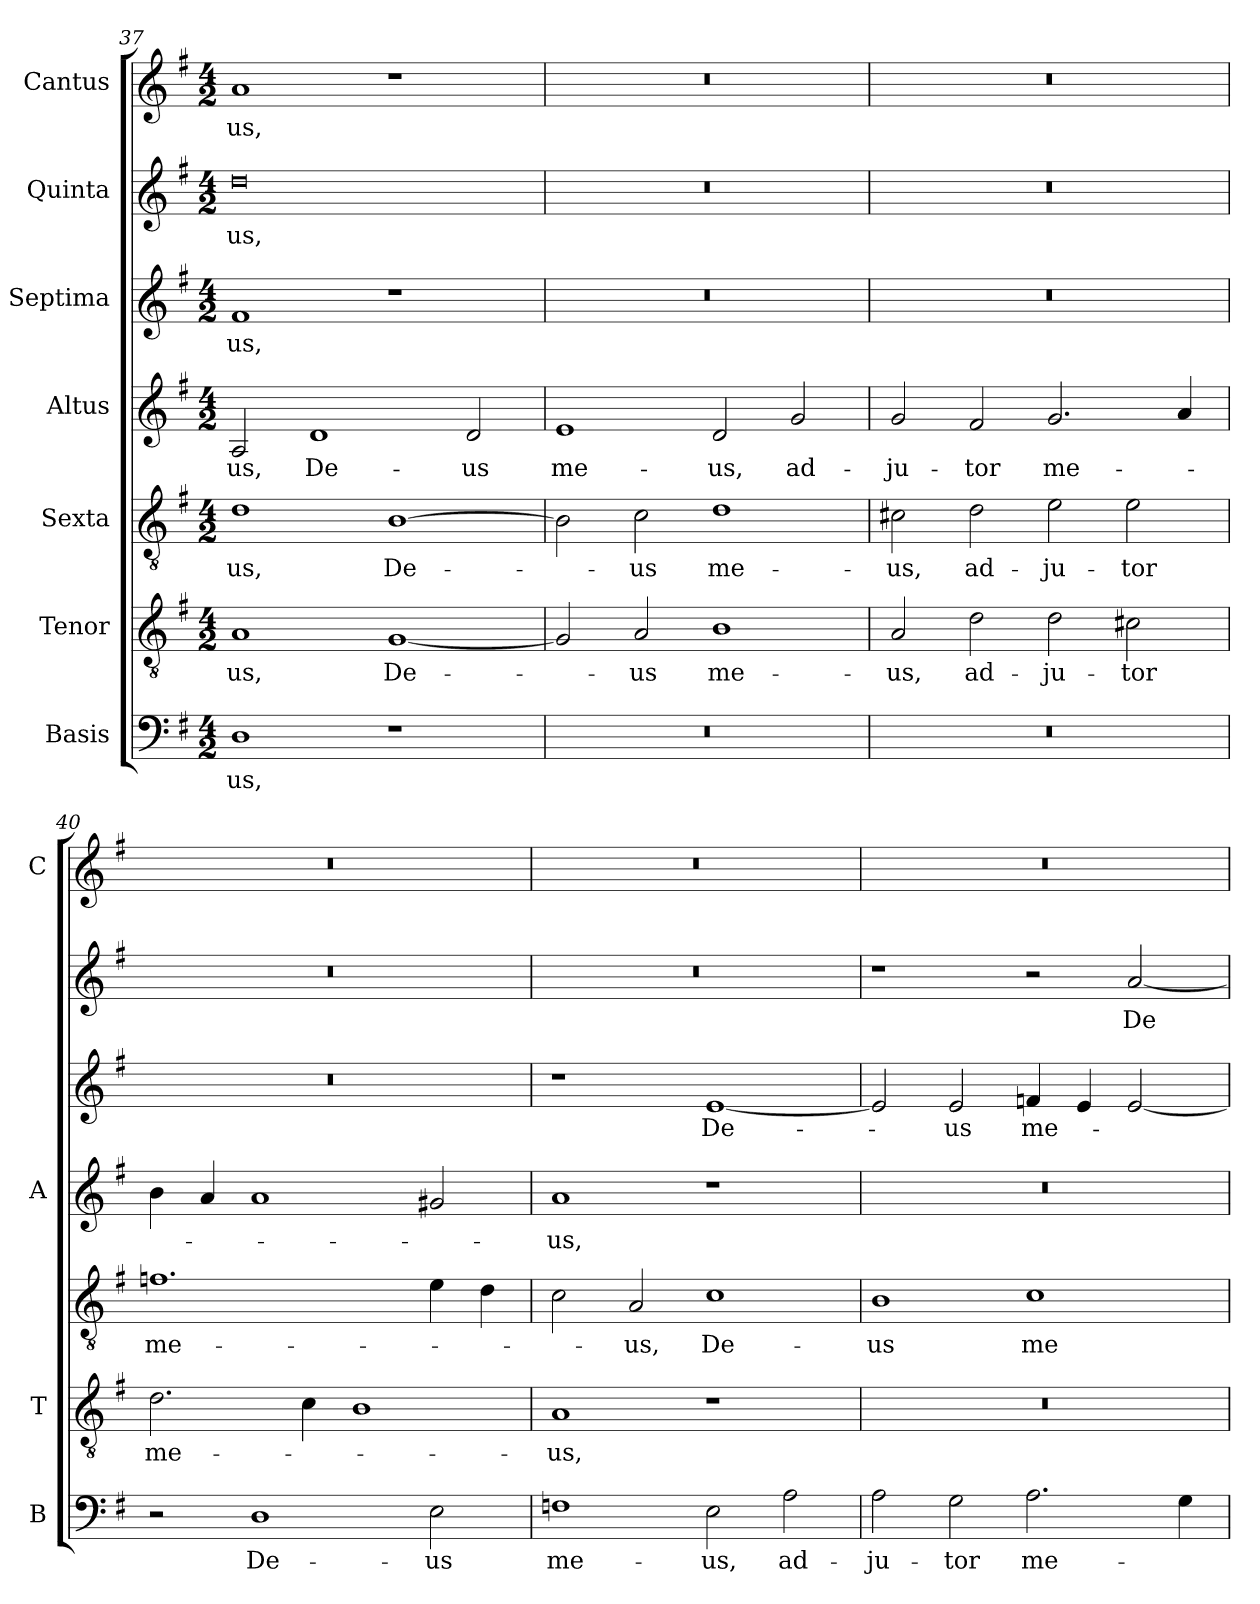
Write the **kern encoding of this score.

**kern	**text	**kern	**text	**kern	**text	**kern	**text	**kern	**text	**kern	**text	**kern	**text
*part7	*part7	*part6	*part6	*part5	*part5	*part4	*part4	*part3	*part3	*part2	*part2	*part1	*part1
*staff7	*staff7	*staff6	*staff6	*staff5	*staff5	*staff4	*staff4	*staff3	*staff3	*staff2	*staff2	*staff1	*staff1
*I"Basis	*	*I"Tenor	*	*I"Sexta	*	*I"Altus	*	*I"Septima	*	*I"Quinta	*	*I"Cantus	*
*I'B	*	*I'T	*	*	*	*I'A	*	*	*	*	*	*I'C	*
*clefF4	*	*clefGv2	*	*clefGv2	*	*clefG2	*	*clefG2	*	*clefG2	*	*clefG2	*
*k[f#]	*	*k[f#]	*	*k[f#]	*	*k[f#]	*	*k[f#]	*	*k[f#]	*	*k[f#]	*
*G:	*	*G:	*	*G:	*	*G:	*	*G:	*	*G:	*	*G:	*
*M4/2	*	*M4/2	*	*M4/2	*	*M4/2	*	*M4/2	*	*M4/2	*	*M4/2	*
=37	=37	=37	=37	=37	=37	=37	=37	=37	=37	=37	=37	=37	=37
!	!LO:LY:b	!	!LO:LY:b	!	!LO:LY:b	!	!LO:LY:b	!	!LO:LY:b	!	!LO:LY:b	!	!LO:LY:b
1D	-us,	1A	-us,	1d	-us,	2A/	-us,	1f#	-us,	0dd	-us,	1a	-us,
!	!	!	!	!	!	!	!LO:LY:b	!	!	!	!	!	!
.	.	.	.	.	.	1d	De-	.	.	.	.	.	.
!	!	!	!LO:LY:b	!	!LO:LY:b	!	!	!	!	!	!	!	!
1r	.	[1G	De-	[1B	De-	.	.	1r	.	.	.	1r	.
!	!	!	!	!	!	!	!LO:LY:b	!	!	!	!	!	!
.	.	.	.	.	.	2d/	-us	.	.	.	.	.	.
=38	=38	=38	=38	=38	=38	=38	=38	=38	=38	=38	=38	=38	=38
!	!	!	!	!	!	!	!LO:LY:b	!	!	!	!	!	!
0r	.	2G/]	.	2B\]	.	1e	me-	0r	.	0r	.	0r	.
!	!	!	!LO:LY:b	!	!LO:LY:b	!	!	!	!	!	!	!	!
.	.	2A/	-us	2c\	-us	.	.	.	.	.	.	.	.
!	!	!	!LO:LY:b	!	!LO:LY:b	!	!LO:LY:b	!	!	!	!	!	!
.	.	1B	me-	1d	me-	2d/	-us,	.	.	.	.	.	.
!	!	!	!	!	!	!	!LO:LY:b	!	!	!	!	!	!
.	.	.	.	.	.	2g/	ad-	.	.	.	.	.	.
=39	=39	=39	=39	=39	=39	=39	=39	=39	=39	=39	=39	=39	=39
!	!	!	!LO:LY:b	!	!LO:LY:b	!	!LO:LY:b	!	!	!	!	!	!
0r	.	2A/	-us,	2c#X\	-us,	2g/	-ju-	0r	.	0r	.	0r	.
!	!	!	!LO:LY:b	!	!LO:LY:b	!	!LO:LY:b	!	!	!	!	!	!
.	.	2d\	ad-	2d\	ad-	2f#/	-tor	.	.	.	.	.	.
!	!	!	!LO:LY:b	!	!LO:LY:b	!	!LO:LY:b	!	!	!	!	!	!
.	.	2d\	-ju-	2e\	-ju-	2.g/	me-	.	.	.	.	.	.
!	!	!	!LO:LY:b	!	!LO:LY:b	!	!	!	!	!	!	!	!
.	.	2c#X\	-tor	2e\	-tor	.	.	.	.	.	.	.	.
.	.	.	.	.	.	4a/	.	.	.	.	.	.	.
!!LO:LB:g=z
=40	=40	=40	=40	=40	=40	=40	=40	=40	=40	=40	=40	=40	=40
!	!	!	!LO:LY:b	!	!LO:LY:b	!	!	!	!	!	!	!	!
2r	.	2.d\	me-	1.fn	me-	4b\	.	0r	.	0r	.	0r	.
.	.	.	.	.	.	4a/	.	.	.	.	.	.	.
!	!LO:LY:b	!	!	!	!	!	!	!	!	!	!	!	!
1D	De-	.	.	.	.	1a	.	.	.	.	.	.	.
.	.	4c\	.	.	.	.	.	.	.	.	.	.	.
.	.	1B	.	.	.	.	.	.	.	.	.	.	.
!	!LO:LY:b	!	!	!	!	!	!	!	!	!	!	!	!
2E\	-us	.	.	4e\	.	2g#X/	.	.	.	.	.	.	.
.	.	.	.	4d\	.	.	.	.	.	.	.	.	.
=41	=41	=41	=41	=41	=41	=41	=41	=41	=41	=41	=41	=41	=41
!	!LO:LY:b	!	!LO:LY:b	!	!	!	!LO:LY:b	!	!	!	!	!	!
1Fn	me-	1A	-us,	2c\	.	1a	-us,	1r	.	0r	.	0r	.
!	!	!	!	!	!LO:LY:b	!	!	!	!	!	!	!	!
.	.	.	.	2A/	-us,	.	.	.	.	.	.	.	.
!	!LO:LY:b	!	!	!	!LO:LY:b	!	!	!	!LO:LY:b	!	!	!	!
2E\	-us,	1r	.	1c	De-	1r	.	[1e	De-	.	.	.	.
!	!LO:LY:b	!	!	!	!	!	!	!	!	!	!	!	!
2A\	ad-	.	.	.	.	.	.	.	.	.	.	.	.
=42	=42	=42	=42	=42	=42	=42	=42	=42	=42	=42	=42	=42	=42
!	!LO:LY:b	!	!	!	!LO:LY:b	!	!	!	!	!	!	!	!
2A\	-ju-	0r	.	1B	-us	0r	.	2e/]	.	1r	.	0r	.
!	!LO:LY:b	!	!	!	!	!	!	!	!LO:LY:b	!	!	!	!
2G\	-tor	.	.	.	.	.	.	2e/	-us	.	.	.	.
!	!LO:LY:b	!	!	!	!LO:LY:b	!	!	!	!LO:LY:b	!	!	!	!
2.A\	me-	.	.	1c	me-	.	.	4fn/	me-	2r	.	.	.
.	.	.	.	.	.	.	.	4e/	.	.	.	.	.
!	!	!	!	!	!	!	!	!	!	!	!LO:LY:b	!	!
.	.	.	.	.	.	.	.	[2e/	.	[2a/	De-	.	.
4G\	.	.	.	.	.	.	.	.	.	.	.	.	.
=	=	=	=	=	=	=	=	=	=	=	=	=	=
*-	*-	*-	*-	*-	*-	*-	*-	*-	*-	*-	*-	*-	*-
